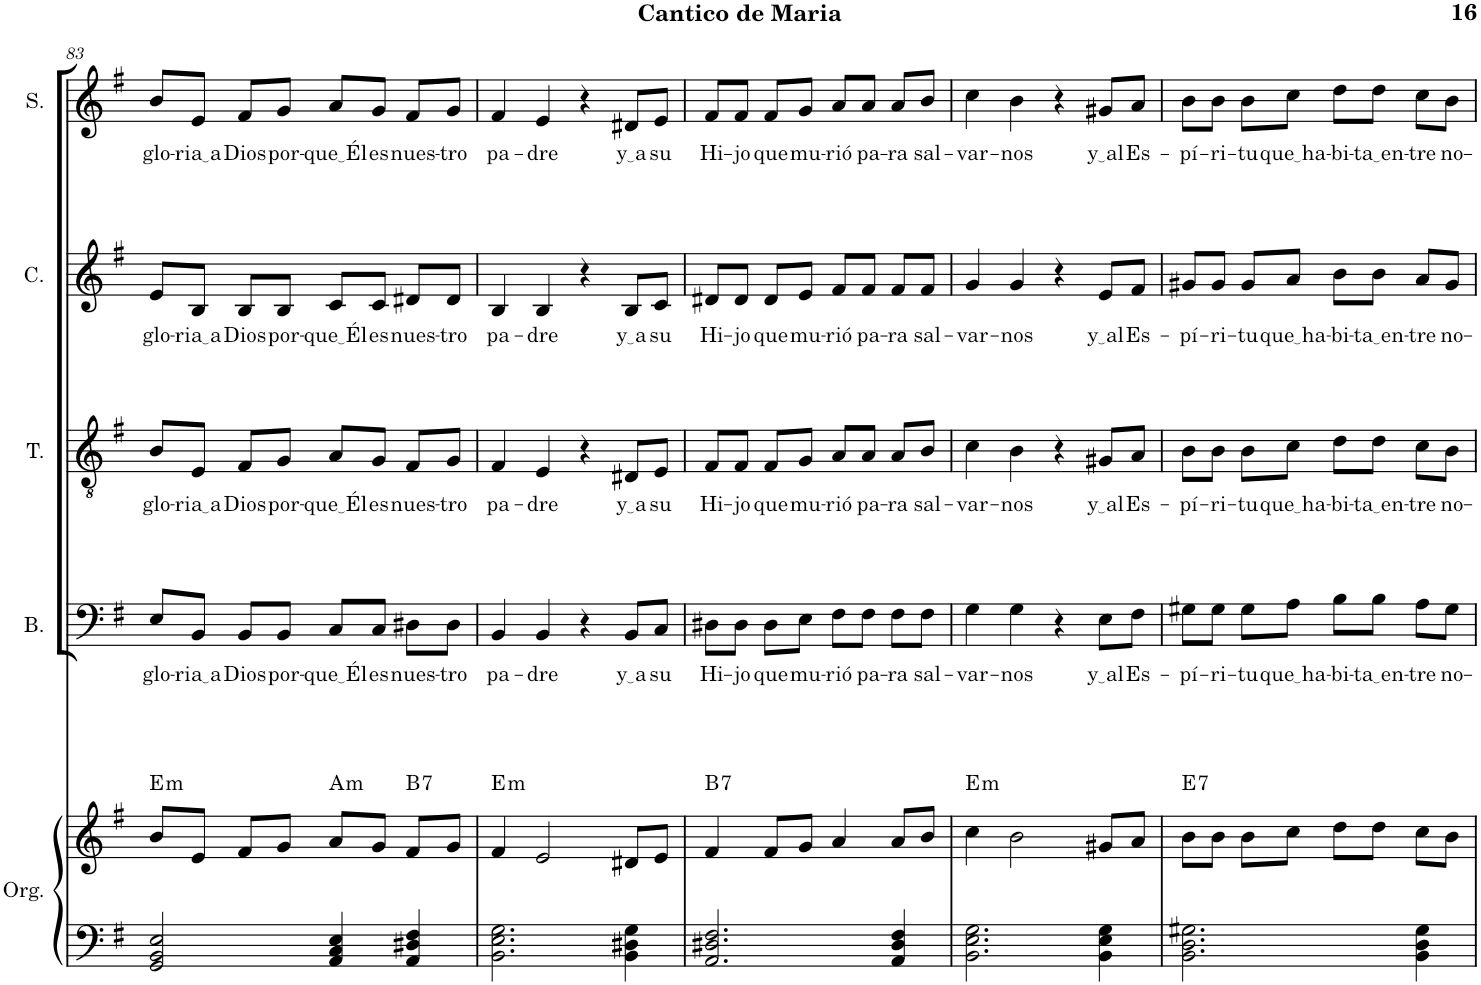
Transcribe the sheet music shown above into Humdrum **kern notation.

**kern	**kern	**harte	**kern	**text	**kern	**text	**kern	**text	**kern	**text
*part5	*part5	*part5	*part4	*part4	*part3	*part3	*part2	*part2	*part1	*part1
*staff6	*staff5	*	*staff4	*staff4	*staff3	*staff3	*staff2	*staff2	*staff1	*staff1
*I"Órgano	*	*	*I"Bajo	*	*I"Tenor	*	*I"Contralto	*	*I"Soprano	*
*	*	*	*I'B.	*	*I'T.	*	*I'C.	*	*I'S.	*
!!LO:PB:g=z
*clefF4	*clefG2	*	*clefF4	*	*clefGv2	*	*clefG2	*	*clefG2	*
*k[f#]	*k[f#]	*	*k[f#]	*	*k[f#]	*	*k[f#]	*	*k[f#]	*
*M4/4	*M4/4	*	*M4/4	*	*M4/4	*	*M4/4	*	*M4/4	*
=83	=83	=83	=83	=83	=83	=83	=83	=83	=83	=83
!	!	!LO:H:kt=m	!	!LO:LY:b	!	!LO:LY:b	!	!LO:LY:b	!	!LO:LY:b
2GG/ 2BB/ 2E/	8b/L	E:min	8E/L	glo-	8B/L	glo-	8e/L	glo-	8b/L	glo-
!	!	!	!	!LO:LY:b	!	!LO:LY:b	!	!LO:LY:b	!	!LO:LY:b
.	8e/J	.	8BB/J	ria a	8E/J	ria a	8B/J	ria a	8e/J	ria a
!	!	!	!	!LO:LY:b	!	!LO:LY:b	!	!LO:LY:b	!	!LO:LY:b
.	8f#/L	.	8BB/L	Dios	8F#/L	Dios	8B/L	Dios	8f#/L	Dios
!	!	!	!	!LO:LY:b	!	!LO:LY:b	!	!LO:LY:b	!	!LO:LY:b
.	8g/J	.	8BB/J	por-	8G/J	por-	8B/J	por-	8g/J	por-
!	!	!LO:H:kt=m	!	!LO:LY:b	!	!LO:LY:b	!	!LO:LY:b	!	!LO:LY:b
4AA/ 4C/ 4E/	8a/L	A:min	8C/L	que Él	8A/L	que Él	8c/L	que Él	8a/L	que Él
!	!	!	!	!LO:LY:b	!	!LO:LY:b	!	!LO:LY:b	!	!LO:LY:b
.	8g/J	.	8C/J	es	8G/J	es	8c/J	es	8g/J	es
!	!	!LO:H:kt=7	!	!LO:LY:b	!	!LO:LY:b	!	!LO:LY:b	!	!LO:LY:b
4AA/ 4D#X/ 4F#/	8f#/L	B:7	8D#X\L	nues-	8F#/L	nues-	8d#X/L	nues-	8f#/L	nues-
!	!	!	!	!LO:LY:b	!	!LO:LY:b	!	!LO:LY:b	!	!LO:LY:b
.	8g/J	.	8D#\J	-tro	8G/J	-tro	8d#/J	-tro	8g/J	-tro
=84	=84	=84	=84	=84	=84	=84	=84	=84	=84	=84
!	!	!LO:H:kt=m	!	!LO:LY:b	!	!LO:LY:b	!	!LO:LY:b	!	!LO:LY:b
2.BB\ 2.E\ 2.G\	4f#/	E:min	4BB/	pa-	4F#/	pa-	4B/	pa-	4f#/	pa-
!	!	!	!	!LO:LY:b	!	!LO:LY:b	!	!LO:LY:b	!	!LO:LY:b
.	2e/	.	4BB/	-dre	4E/	-dre	4B/	-dre	4e/	-dre
.	.	.	4r	.	4r	.	4r	.	4r	.
!	!	!	!	!LO:LY:b	!	!LO:LY:b	!	!LO:LY:b	!	!LO:LY:b
4BB\ 4D#X\ 4G\	8d#X/L	.	8BB/L	y a	8D#X/L	y a	8B/L	y a	8d#X/L	y a
!	!	!	!	!LO:LY:b	!	!LO:LY:b	!	!LO:LY:b	!	!LO:LY:b
.	8e/J	.	8C/J	su	8E/J	su	8c/J	su	8e/J	su
=85	=85	=85	=85	=85	=85	=85	=85	=85	=85	=85
!	!	!LO:H:kt=7	!	!LO:LY:b	!	!LO:LY:b	!	!LO:LY:b	!	!LO:LY:b
2.AA/ 2.D#X/ 2.F#/	4f#/	B:7	8D#X\L	Hi-	8F#/L	Hi-	8d#X/L	Hi-	8f#/L	Hi-
!	!	!	!	!LO:LY:b	!	!LO:LY:b	!	!LO:LY:b	!	!LO:LY:b
.	.	.	8D#\J	-jo	8F#/J	-jo	8d#/J	-jo	8f#/J	-jo
!	!	!	!	!LO:LY:b	!	!LO:LY:b	!	!LO:LY:b	!	!LO:LY:b
.	8f#/L	.	8D#\L	que	8F#/L	que	8d#/L	que	8f#/L	que
!	!	!	!	!LO:LY:b	!	!LO:LY:b	!	!LO:LY:b	!	!LO:LY:b
.	8g/J	.	8E\J	mu-	8G/J	mu-	8e/J	mu-	8g/J	mu-
!	!	!	!	!LO:LY:b	!	!LO:LY:b	!	!LO:LY:b	!	!LO:LY:b
.	4a/	.	8F#\L	-rió	8A/L	-rió	8f#/L	-rió	8a/L	-rió
!	!	!	!	!LO:LY:b	!	!LO:LY:b	!	!LO:LY:b	!	!LO:LY:b
.	.	.	8F#\J	pa-	8A/J	pa-	8f#/J	pa-	8a/J	pa-
!	!	!	!	!LO:LY:b	!	!LO:LY:b	!	!LO:LY:b	!	!LO:LY:b
4AA/ 4D#/ 4F#/	8a/L	.	8F#\L	-ra	8A/L	-ra	8f#/L	-ra	8a/L	-ra
!	!	!	!	!LO:LY:b	!	!LO:LY:b	!	!LO:LY:b	!	!LO:LY:b
.	8b/J	.	8F#\J	sal-	8B/J	sal-	8f#/J	sal-	8b/J	sal-
=86	=86	=86	=86	=86	=86	=86	=86	=86	=86	=86
!	!	!LO:H:kt=m	!	!LO:LY:b	!	!LO:LY:b	!	!LO:LY:b	!	!LO:LY:b
2.BB\ 2.E\ 2.G\	4cc\	E:min	4G\	-var-	4c\	-var-	4g/	-var-	4cc\	-var-
!	!	!	!	!LO:LY:b	!	!LO:LY:b	!	!LO:LY:b	!	!LO:LY:b
.	2b\	.	4G\	-nos	4B\	-nos	4g/	-nos	4b\	-nos
.	.	.	4r	.	4r	.	4r	.	4r	.
!	!	!	!	!LO:LY:b	!	!LO:LY:b	!	!LO:LY:b	!	!LO:LY:b
4BB\ 4E\ 4G\	8g#X/L	.	8E\L	y al	8G#X/L	y al	8e/L	y al	8g#X/L	y al
!	!	!	!	!LO:LY:b	!	!LO:LY:b	!	!LO:LY:b	!	!LO:LY:b
.	8a/J	.	8F#\J	Es-	8A/J	Es-	8f#/J	Es-	8a/J	Es-
=87	=87	=87	=87	=87	=87	=87	=87	=87	=87	=87
!	!	!LO:H:kt=7	!	!LO:LY:b	!	!LO:LY:b	!	!LO:LY:b	!	!LO:LY:b
2.BB\ 2.D\ 2.G#X\	8b\L	E:7	8G#X\L	-pí-	8B\L	-pí-	8g#X/L	-pí-	8b\L	-pí-
!	!	!	!	!LO:LY:b	!	!LO:LY:b	!	!LO:LY:b	!	!LO:LY:b
.	8b\J	.	8G#\J	-ri-	8B\J	-ri-	8g#/J	-ri-	8b\J	-ri-
!	!	!	!	!LO:LY:b	!	!LO:LY:b	!	!LO:LY:b	!	!LO:LY:b
.	8b\L	.	8G#\L	-tu	8B\L	-tu	8g#/L	-tu	8b\L	-tu
!	!	!	!	!LO:LY:b	!	!LO:LY:b	!	!LO:LY:b	!	!LO:LY:b
.	8cc\J	.	8A\J	que ha	8c\J	que ha	8a/J	que ha	8cc\J	que ha
!	!	!	!	!LO:LY:b	!	!LO:LY:b	!	!LO:LY:b	!	!LO:LY:b
.	8dd\L	.	8B\L	-bi-	8d\L	-bi-	8b\L	-bi-	8dd\L	-bi-
!	!	!	!	!LO:LY:b	!	!LO:LY:b	!	!LO:LY:b	!	!LO:LY:b
.	8dd\J	.	8B\J	ta en	8d\J	ta en	8b\J	ta en	8dd\J	ta en
!	!	!	!	!LO:LY:b	!	!LO:LY:b	!	!LO:LY:b	!	!LO:LY:b
4BB\ 4D\ 4G#\	8cc\L	.	8A\L	-tre	8c\L	-tre	8a/L	-tre	8cc\L	-tre
!	!	!	!	!LO:LY:b	!	!LO:LY:b	!	!LO:LY:b	!	!LO:LY:b
.	8b\J	.	8G#\J	no-	8B\J	no-	8g#/J	no-	8b\J	no-
=	=	=	=	=	=	=	=	=	=	=
*-	*-	*-	*-	*-	*-	*-	*-	*-	*-	*-
